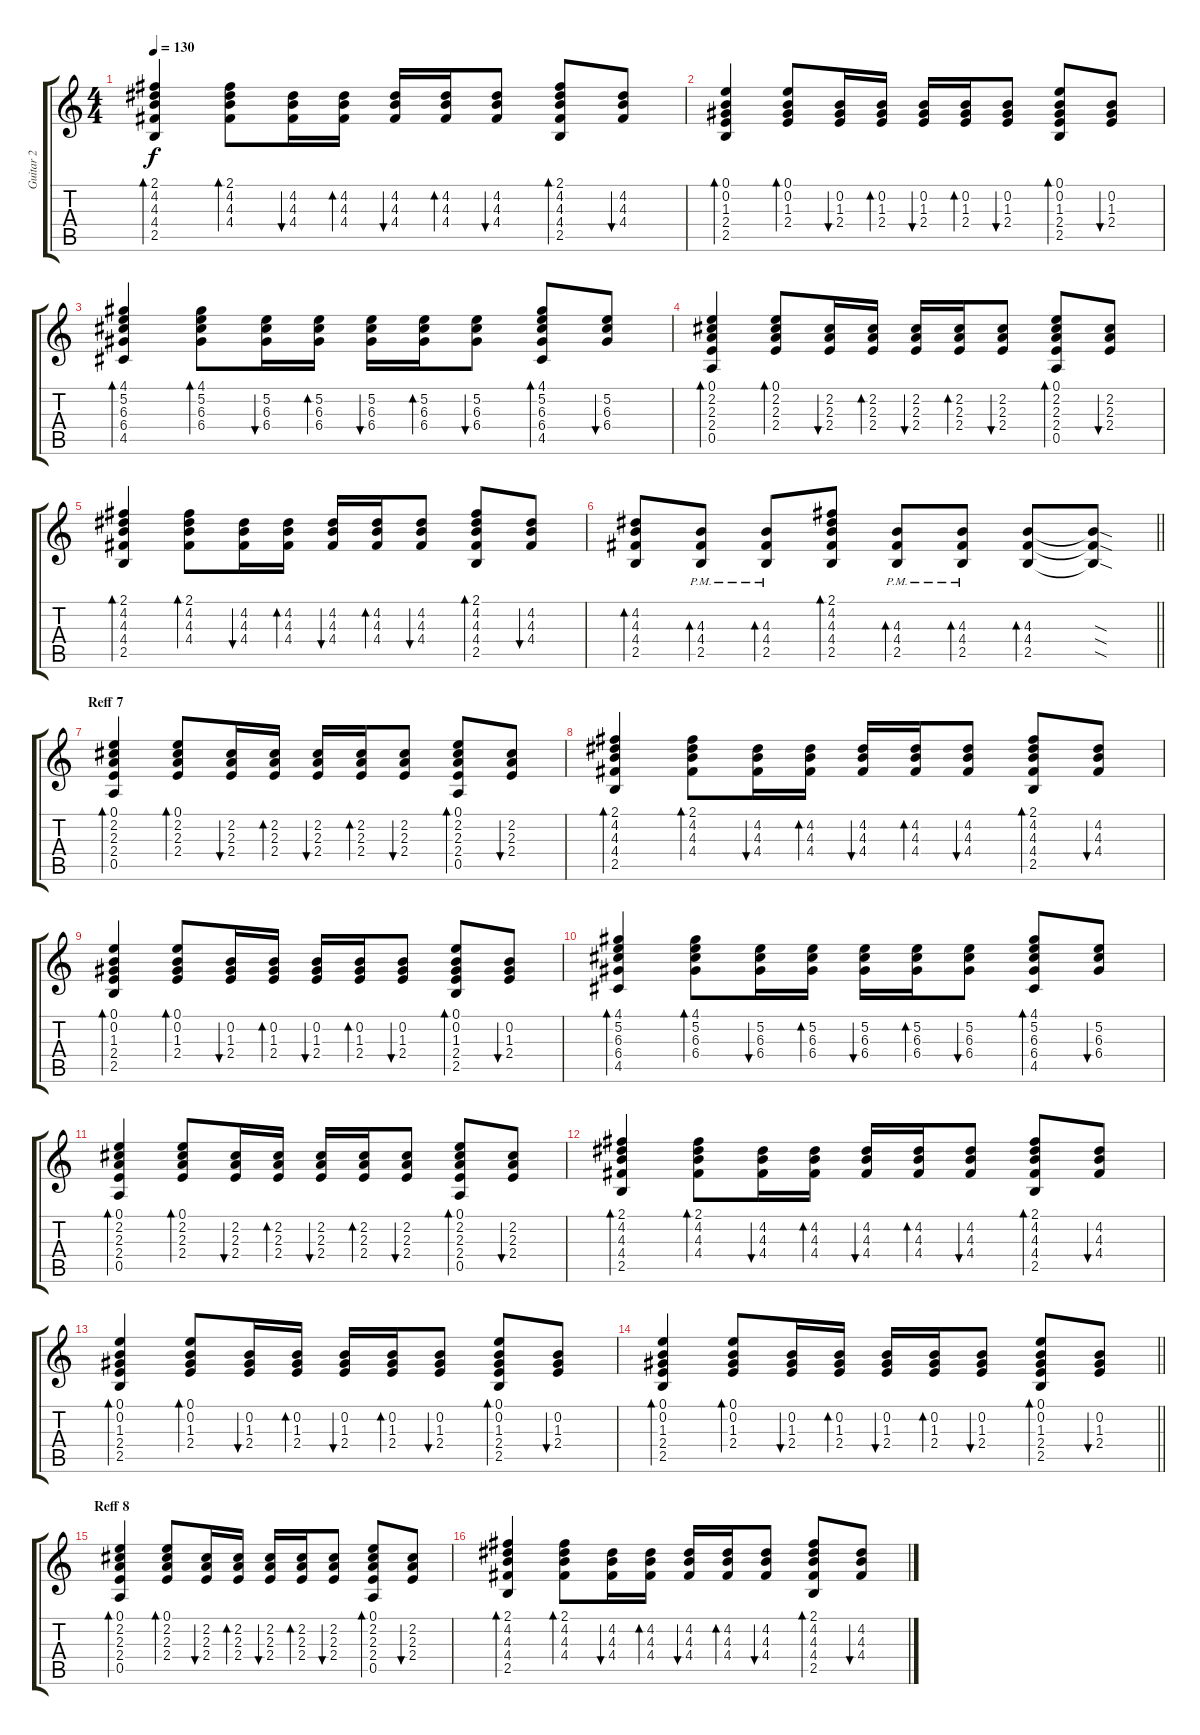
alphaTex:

\track ("Guitar 2" "Guitar 2") {instrument electricguitarclean}
\staff {score tabs}
\tuning (E4 B3 G3 D3 A2 E2) {hide}
\ts (4 4)
\tempo 130
\clef g2
\ks c
(2.1 4.2 4.3 4.4 2.5).4{bd 30 dy f} (2.1 4.2 4.3 4.4).8{bd 30} (4.2 4.3 4.4).16{bu 30} (4.2 4.3 4.4).16{bd 30} (4.2 4.3 4.4).16{bu 30} (4.2 4.3 4.4).16{bd 30} (4.2 4.3 4.4).8{bu 30} (2.1 4.2 4.3 4.4 2.5).8{bd 30} (4.2 4.3 4.4).8{bu 30} |
(0.1 0.2 1.3 2.4 2.5).4{bd 30} (0.1 0.2 1.3 2.4).8{bd 30} (0.2 1.3 2.4).16{bu 30} (0.2 1.3 2.4).16{bd 30} (0.2 1.3 2.4).16{bu 30} (0.2 1.3 2.4).16{bd 30} (0.2 1.3 2.4).8{bu 30} (0.1 0.2 1.3 2.4 2.5).8{bd 30} (0.2 1.3 2.4).8{bu 30} |
(4.1 5.2 6.3 6.4 4.5).4{bd 30} (4.1 5.2 6.3 6.4).8{bd 30} (5.2 6.3 6.4).16{bu 30} (5.2 6.3 6.4).16{bd 30} (5.2 6.3 6.4).16{bu 30} (5.2 6.3 6.4).16{bd 30} (5.2 6.3 6.4).8{bu 30} (4.1 5.2 6.3 6.4 4.5).8{bd 30} (5.2 6.3 6.4).8{bu 30} |
(0.1 2.2 2.3 2.4 0.5).4{bd 30} (0.1 2.2 2.3 2.4).8{bd 30} (2.2 2.3 2.4).16{bu 30} (2.2 2.3 2.4).16{bd 30} (2.2 2.3 2.4).16{bu 30} (2.2 2.3 2.4).16{bd 30} (2.2 2.3 2.4).8{bu 30} (0.1 2.2 2.3 2.4 0.5).8{bd 30} (2.2 2.3 2.4).8{bu 30} |
(2.1 4.2 4.3 4.4 2.5).4{bd 30} (2.1 4.2 4.3 4.4).8{bd 30} (4.2 4.3 4.4).16{bu 30} (4.2 4.3 4.4).16{bd 30} (4.2 4.3 4.4).16{bu 30} (4.2 4.3 4.4).16{bd 30} (4.2 4.3 4.4).8{bu 30} (2.1 4.2 4.3 4.4 2.5).8{bd 30} (4.2 4.3 4.4).8{bu 30} |
\barLineRight lightlight
(4.2 4.3 4.4 2.5).8{bd 30} (4.3{pm} 4.4{pm} 2.5{pm}).8{bd 30} (4.3{pm} 4.4{pm} 2.5{pm}).8{bd 30} (2.1 4.2 4.3 4.4 2.5).8{bd 30} (4.3{pm} 4.4{pm} 2.5{pm}).8{bd 30} (4.3{pm} 4.4{pm} 2.5{pm}).8{bd 30} (4.3 4.4 2.5).8{bd 30} (4.3{sod t} 4.4{sod t} 2.5{sod t}).8 |
\section ("" "Reff 7")
(0.1 2.2 2.3 2.4 0.5).4{bd 30} (0.1 2.2 2.3 2.4).8{bd 30} (2.2 2.3 2.4).16{bu 30} (2.2 2.3 2.4).16{bd 30} (2.2 2.3 2.4).16{bu 30} (2.2 2.3 2.4).16{bd 30} (2.2 2.3 2.4).8{bu 30} (0.1 2.2 2.3 2.4 0.5).8{bd 30} (2.2 2.3 2.4).8{bu 30} |
(2.1 4.2 4.3 4.4 2.5).4{bd 30} (2.1 4.2 4.3 4.4).8{bd 30} (4.2 4.3 4.4).16{bu 30} (4.2 4.3 4.4).16{bd 30} (4.2 4.3 4.4).16{bu 30} (4.2 4.3 4.4).16{bd 30} (4.2 4.3 4.4).8{bu 30} (2.1 4.2 4.3 4.4 2.5).8{bd 30} (4.2 4.3 4.4).8{bu 30} |
(0.1 0.2 1.3 2.4 2.5).4{bd 30} (0.1 0.2 1.3 2.4).8{bd 30} (0.2 1.3 2.4).16{bu 30} (0.2 1.3 2.4).16{bd 30} (0.2 1.3 2.4).16{bu 30} (0.2 1.3 2.4).16{bd 30} (0.2 1.3 2.4).8{bu 30} (0.1 0.2 1.3 2.4 2.5).8{bd 30} (0.2 1.3 2.4).8{bu 30} |
(4.1 5.2 6.3 6.4 4.5).4{bd 30} (4.1 5.2 6.3 6.4).8{bd 30} (5.2 6.3 6.4).16{bu 30} (5.2 6.3 6.4).16{bd 30} (5.2 6.3 6.4).16{bu 30} (5.2 6.3 6.4).16{bd 30} (5.2 6.3 6.4).8{bu 30} (4.1 5.2 6.3 6.4 4.5).8{bd 30} (5.2 6.3 6.4).8{bu 30} |
(0.1 2.2 2.3 2.4 0.5).4{bd 30} (0.1 2.2 2.3 2.4).8{bd 30} (2.2 2.3 2.4).16{bu 30} (2.2 2.3 2.4).16{bd 30} (2.2 2.3 2.4).16{bu 30} (2.2 2.3 2.4).16{bd 30} (2.2 2.3 2.4).8{bu 30} (0.1 2.2 2.3 2.4 0.5).8{bd 30} (2.2 2.3 2.4).8{bu 30} |
(2.1 4.2 4.3 4.4 2.5).4{bd 30} (2.1 4.2 4.3 4.4).8{bd 30} (4.2 4.3 4.4).16{bu 30} (4.2 4.3 4.4).16{bd 30} (4.2 4.3 4.4).16{bu 30} (4.2 4.3 4.4).16{bd 30} (4.2 4.3 4.4).8{bu 30} (2.1 4.2 4.3 4.4 2.5).8{bd 30} (4.2 4.3 4.4).8{bu 30} |
(0.1 0.2 1.3 2.4 2.5).4{bd 30} (0.1 0.2 1.3 2.4).8{bd 30} (0.2 1.3 2.4).16{bu 30} (0.2 1.3 2.4).16{bd 30} (0.2 1.3 2.4).16{bu 30} (0.2 1.3 2.4).16{bd 30} (0.2 1.3 2.4).8{bu 30} (0.1 0.2 1.3 2.4 2.5).8{bd 30} (0.2 1.3 2.4).8{bu 30} |
\barLineRight lightlight
(0.1 0.2 1.3 2.4 2.5).4{bd 30} (0.1 0.2 1.3 2.4).8{bd 30} (0.2 1.3 2.4).16{bu 30} (0.2 1.3 2.4).16{bd 30} (0.2 1.3 2.4).16{bu 30} (0.2 1.3 2.4).16{bd 30} (0.2 1.3 2.4).8{bu 30} (0.1 0.2 1.3 2.4 2.5).8{bd 30} (0.2 1.3 2.4).8{bu 30} |
\section ("" "Reff 8")
(0.1 2.2 2.3 2.4 0.5).4{bd 30} (0.1 2.2 2.3 2.4).8{bd 30} (2.2 2.3 2.4).16{bu 30} (2.2 2.3 2.4).16{bd 30} (2.2 2.3 2.4).16{bu 30} (2.2 2.3 2.4).16{bd 30} (2.2 2.3 2.4).8{bu 30} (0.1 2.2 2.3 2.4 0.5).8{bd 30} (2.2 2.3 2.4).8{bu 30} |
(2.1 4.2 4.3 4.4 2.5).4{bd 30} (2.1 4.2 4.3 4.4).8{bd 30} (4.2 4.3 4.4).16{bu 30} (4.2 4.3 4.4).16{bd 30} (4.2 4.3 4.4).16{bu 30} (4.2 4.3 4.4).16{bd 30} (4.2 4.3 4.4).8{bu 30} (2.1 4.2 4.3 4.4 2.5).8{bd 30} (4.2 4.3 4.4).8{bu 30}
